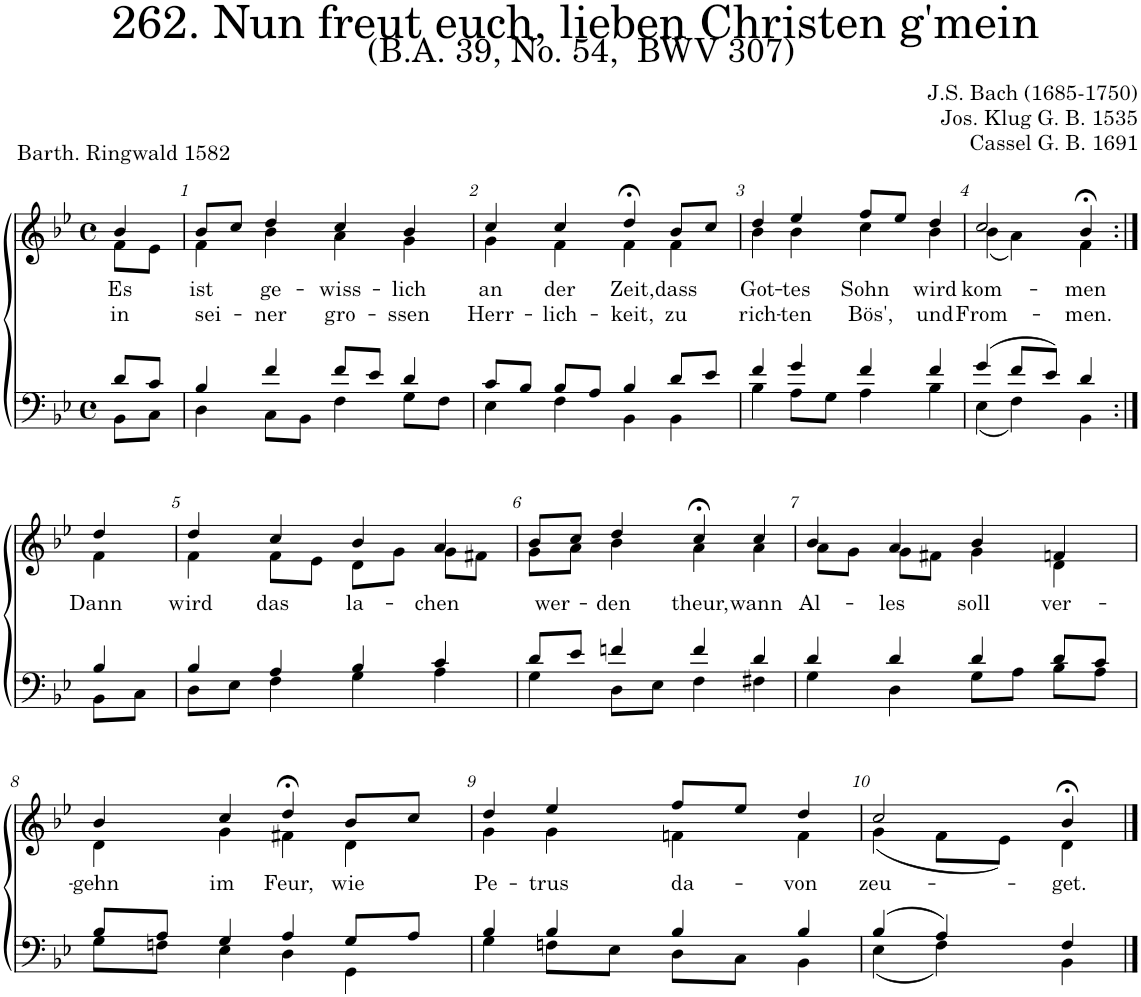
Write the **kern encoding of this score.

**kern	**kern	**text	**text
*part2	*part1	*part1	*part1
*staff2	*staff1	*staff1	*staff1
*I"Tenor/Bass	*I"Soprano/Alto	*	*
*clefF4	*clefG2	*	*
*k[b-e-]	*k[b-e-]	*	*
*M4/4	*M4/4	*	*
*met(c)	*met(c)	*	*
=	=	=	=
*^	*	*	*
!	!	!	!LO:LY:b	!LO:LY:b
*	*	*^	*	*
8d/L	8BB-\L	4b-/	8f\L	Es	in
8c/J	8C\J	.	8e-\J	.	.
=1	=1	=1	=1	=1	=1
!	!	!	!	!LO:LY:b	!LO:LY:b
4B-/	4D\	8b-/L	4f\	ist	sei-
.	.	8cc/J	.	.	.
!	!	!	!	!LO:LY:b	!LO:LY:b
4f/	8C\L	4dd/	4b-\	-ge-	-ner
.	8BB-\J	.	.	.	.
!	!	!	!	!LO:LY:b	!LO:LY:b
8f/L	4F\	4cc;</	4a\	-wiss-	gro-
8e-/J	.	.	.	.	.
!	!	!	!	!LO:LY:b	!LO:LY:b
4d/	8G\L	4b-/	4g\	-lich	-ssen
.	8F\J	.	.	.	.
=2	=2	=2	=2	=2	=2
!	!	!	!	!LO:LY:b	!LO:LY:b
8c/L	4E-\	4cc/	4g\	an	Herr-
8B-/J	.	.	.	.	.
!	!	!	!	!LO:LY:b	!LO:LY:b
8B-/L	4F\	4cc/	4f\	der	-lich-
8A/J	.	.	.	.	.
!	!	!	!	!LO:LY:b	!LO:LY:b
4B-/	4BB-\	4dd;<,/	4f\	Zeit,	-keit,
!	!	!	!	!LO:LY:b	!LO:LY:b
8d/L	4BB-\	8b-/L	4f\	dass	zu
8e-/J	.	8cc/J	.	.	.
=3	=3	=3	=3	=3	=3
!	!	!	!	!LO:LY:b	!LO:LY:b
4f/	4B-\	4dd/	4b-\	Got-	rich-
!	!	!	!	!LO:LY:b	!LO:LY:b
4g/	8A\L	4ee-/	4b-\	-tes	-ten
.	8G\J	.	.	.	.
!	!	!	!	!LO:LY:b	!LO:LY:b
4f/	4A\	8ff/L	4cc\	Sohn	Bös',
.	.	8ee-/J	.	.	.
!	!	!	!	!LO:LY:b	!LO:LY:b
4f/	4B-\	4dd/	4b-\	wird	und
=4	=4	=4	=4	=4	=4
!	!	!	!	!LO:LY:b	!LO:LY:b
(4g/	(4E-\	2cc;</	(4b-\	kom-	From-
8f/L	4F\)	.	4a\)	.	.
8e-/J)	.	.	.	.	.
!	!	!	!	!LO:LY:b	!LO:LY:b
4d/	4BB-\	4b-;<,/	4f\	-men	-men.
!!LO:LB:g=z	!!
=4X1:|!	=4X1:|!	=4X1:|!	=4X1:|!	=4X1:|!	=4X1:|!
!	!	!	!	!LO:LY:b	!
4B-/	8BB-\L	4dd/	4f\	Dann	.
.	8C\J	.	.	.	.
=5	=5	=5	=5	=5	=5
!	!	!	!	!LO:LY:b	!
4B-/	8D\L	4dd/	4f\	wird	.
.	8E-\J	.	.	.	.
!	!	!	!	!LO:LY:b	!
4A/	4F\	4cc/	8f\L	das	.
.	.	.	8e-\J	.	.
!	!	!	!	!LO:LY:b	!
4B-/	4G\	4b-/	8d\L	la-	.
.	.	.	8g\J	.	.
!	!	!	!	!LO:LY:b	!
4c/	4A\	4a/	8g\L	-chen	.
.	.	.	8f#X\J	.	.
=6	=6	=6	=6	=6	=6
!	!	!	!	!LO:LY:b	!
8d/L	4G\	8b-/L	8g\L	wer-	.
8e-/J	.	8cc/J	8a\J	.	.
!	!	!	!	!LO:LY:b	!
4fn/	8D\L	4dd/	4b-\	-den	.
.	8E-\J	.	.	.	.
!	!	!	!	!LO:LY:b	!
4f/	4F\	4cc;<,/	4a\	theur,	.
!	!	!	!	!LO:LY:b	!
4d/	4F#X\	4cc/	4a\	wann	.
=7	=7	=7	=7	=7	=7
!	!	!	!	!LO:LY:b	!
4d/	4G\	4b-/	8a\L	Al-	.
.	.	.	8g\J	.	.
!	!	!	!	!LO:LY:b	!
4d/	4D\	4a/	8g\L	-les	.
.	.	.	8f#X\J	.	.
!	!	!	!	!LO:LY:b	!
4d/	8G\L	4b-/	4g\	soll	.
.	8A\J	.	.	.	.
!	!	!	!	!LO:LY:b	!
8d/L	8B-\L	4fn/	4d\	ver-	.
8c/J	8A\J	.	.	.	.
!!LO:LB:g=z	!!
=8	=8	=8	=8	=8	=8
!	!	!	!	!LO:LY:b	!
8B-/L	8G\L	4b-/	4d\	-gehn	.
8A/J	8Fn\J	.	.	.	.
!	!	!	!	!LO:LY:b	!
4G/	4E-\	4cc/	4g\	im	.
!	!	!	!	!LO:LY:b	!
4A/	4D\	4dd;<,/	4f#X\	Feur,	.
!	!	!	!	!LO:LY:b	!
8G/L	4GG\	8b-/L	4d\	wie	.
8A/J	.	8cc/J	.	.	.
=9	=9	=9	=9	=9	=9
!	!	!	!	!LO:LY:b	!
4B-/	4G\	4dd/	4g\	Pe-	.
!	!	!	!	!LO:LY:b	!
4B-/	8Fn\L	4ee-/	4g\	-trus	.
.	8E-\J	.	.	.	.
!	!	!	!	!LO:LY:b	!
4B-/	8D\L	8ff/L	4fn\	da-	.
.	8C\J	8ee-/J	.	.	.
!	!	!	!	!LO:LY:b	!
4B-/	4BB-\	4dd/	4f\	-von	.
=10	=10	=10	=10	=10	=10
!	!	!	!	!LO:LY:b	!
(4B-/	(4E-\	2cc;</	(4g\	zeu-	.
4A/)	4F\)	.	8f\L	.	.
.	.	.	8e-\J)	.	.
!	!	!	!	!LO:LY:b	!
4F/	4BB-\	4b-;</	4d\	-get.	.
*v	*v	*	*	*	*
*	*v	*v	*	*
==	==	==	==
*-	*-	*-	*-
